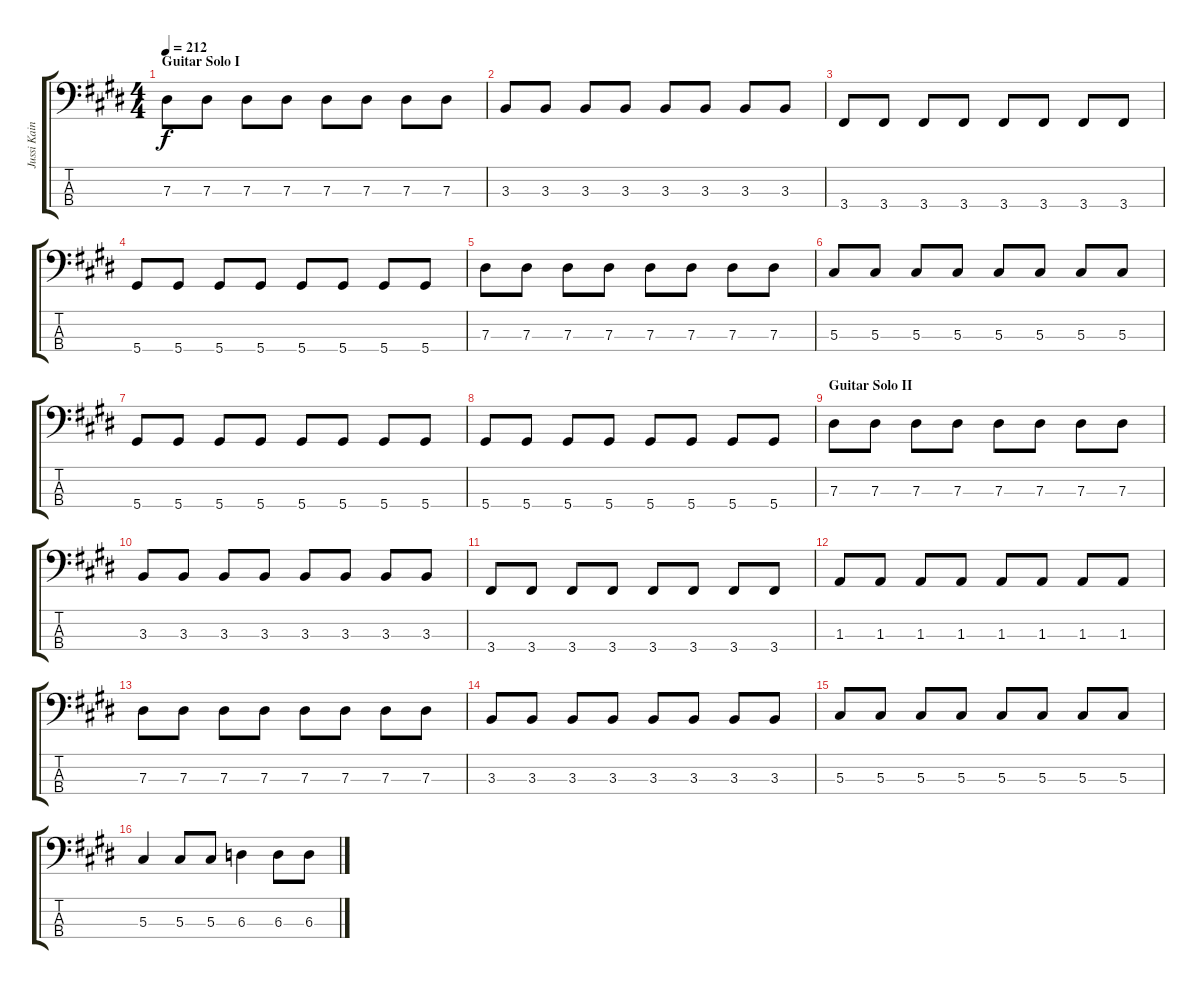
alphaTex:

\track ("Jussi Kainulainen - Bass" "Jussi Kain") {instrument electricbassfinger}
\staff {score tabs}
\tuning (Gb2 Db2 Ab1 Eb1) {hide}
\ts (4 4)
\section ("" "Guitar Solo I")
\tempo 212
\clef f4
\ks c#minor
7.3.8{dy f} 7.3.8 7.3.8 7.3.8 7.3.8 7.3.8 7.3.8 7.3.8 |
3.3.8 3.3.8 3.3.8 3.3.8 3.3.8 3.3.8 3.3.8 3.3.8 |
3.4.8 3.4.8 3.4.8 3.4.8 3.4.8 3.4.8 3.4.8 3.4.8 |
5.4.8 5.4.8 5.4.8 5.4.8 5.4.8 5.4.8 5.4.8 5.4.8 |
7.3.8 7.3.8 7.3.8 7.3.8 7.3.8 7.3.8 7.3.8 7.3.8 |
5.3.8 5.3.8 5.3.8 5.3.8 5.3.8 5.3.8 5.3.8 5.3.8 |
5.4.8 5.4.8 5.4.8 5.4.8 5.4.8 5.4.8 5.4.8 5.4.8 |
5.4.8 5.4.8 5.4.8 5.4.8 5.4.8 5.4.8 5.4.8 5.4.8 |
\section ("" "Guitar Solo II")
7.3.8 7.3.8 7.3.8 7.3.8 7.3.8 7.3.8 7.3.8 7.3.8 |
3.3.8 3.3.8 3.3.8 3.3.8 3.3.8 3.3.8 3.3.8 3.3.8 |
3.4.8 3.4.8 3.4.8 3.4.8 3.4.8 3.4.8 3.4.8 3.4.8 |
1.3.8 1.3.8 1.3.8 1.3.8 1.3.8 1.3.8 1.3.8 1.3.8 |
7.3.8 7.3.8 7.3.8 7.3.8 7.3.8 7.3.8 7.3.8 7.3.8 |
3.3.8 3.3.8 3.3.8 3.3.8 3.3.8 3.3.8 3.3.8 3.3.8 |
5.3.8 5.3.8 5.3.8 5.3.8 5.3.8 5.3.8 5.3.8 5.3.8 |
5.3.4 5.3.8 5.3.8 6.3.4 6.3.8 6.3.8
